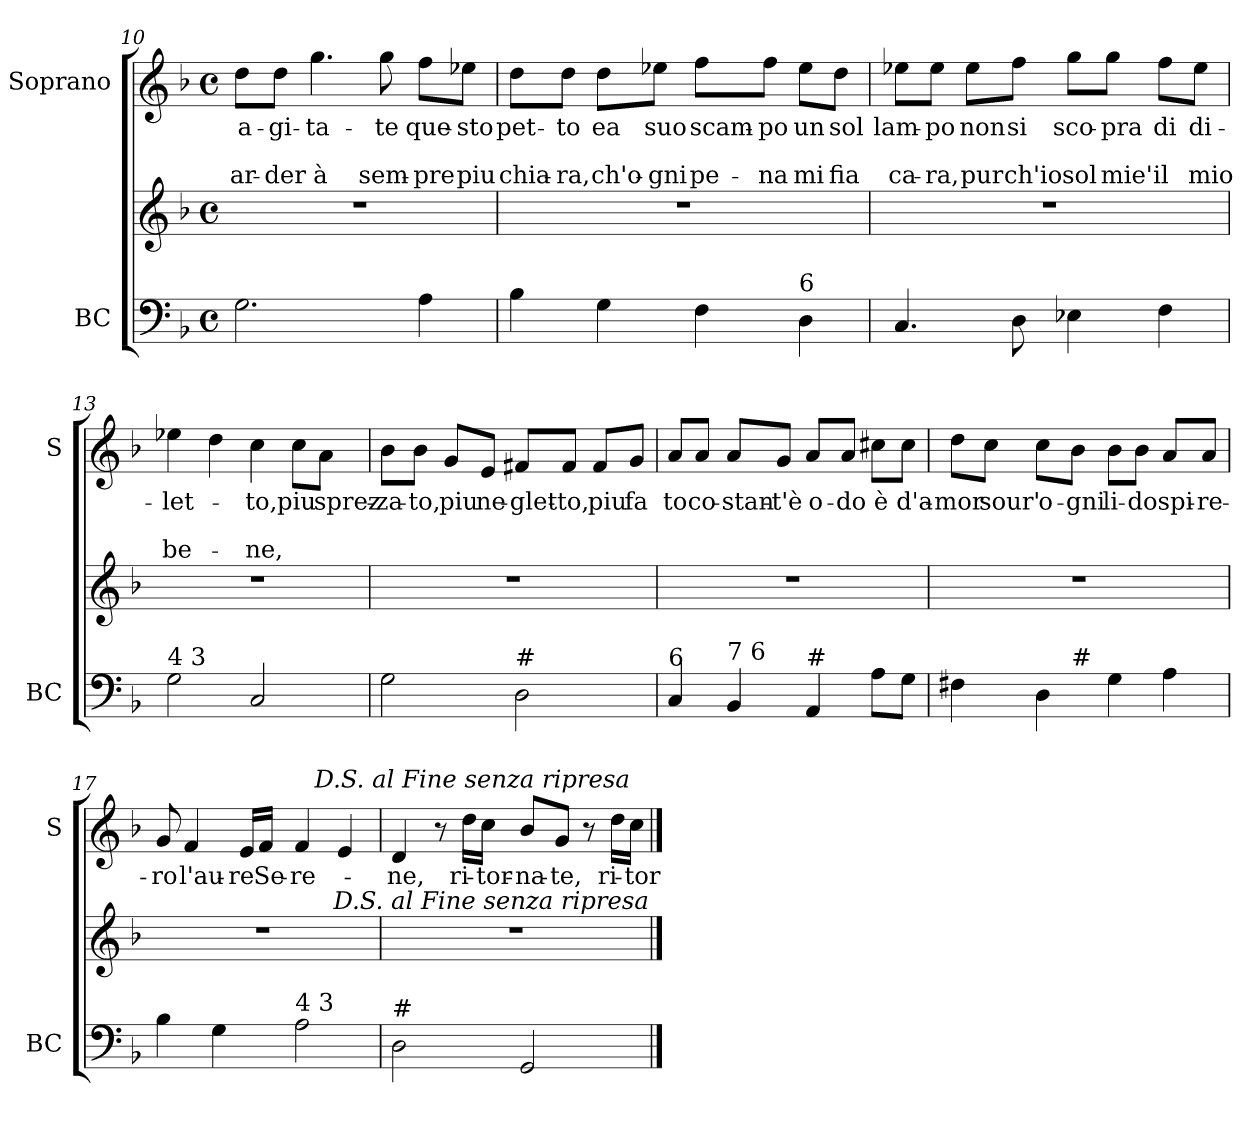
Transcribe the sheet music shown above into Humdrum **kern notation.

**kern	**kern	**kern	**text	**text	**text
*part2	*part2	*part1	*part1	*part1	*part1
*staff3	*staff2	*staff1	*staff1	*staff1	*staff1
*I"BC	*	*I"Soprano	*	*	*
*I'BC	*	*I'S	*	*	*
!!LO:PB:g=z
*clefF4	*clefG2	*clefG2	*	*	*
*k[b-]	*k[b-]	*k[b-]	*	*	*
*F:	*F:	*F:	*	*	*
*M4/4	*M4/4	*M4/4	*	*	*
*met(c)	*met(c)	*met(c)	*	*	*
=10	=10	=10	=10	=10	=10
!	!	!	!LO:LY:b	!	!LO:LY:b
2.G\	1r	8dd\L	a-	.	ar-
!	!	!	!LO:LY:b	!	!LO:LY:b
.	.	8dd\J	-gi-	.	-der
!	!	!	!LO:LY:b	!	!LO:LY:b
.	.	4.gg\	-ta-	.	à
!	!	!	!LO:LY:b	!	!LO:LY:b
.	.	8gg\	-te	.	sem-
!	!	!	!LO:LY:b	!	!LO:LY:b
4A\	.	8ff\L	que-	.	-pre
!	!	!	!LO:LY:b	!	!LO:LY:b
.	.	8ee-X\J	-sto	.	piu
=11	=11	=11	=11	=11	=11
!	!	!	!LO:LY:b	!	!LO:LY:b
4B-\	1r	8dd\L	pet-	.	chia-
!	!	!	!LO:LY:b	!	!LO:LY:b
.	.	8dd\J	-to	.	-ra,
!	!	!	!LO:LY:b	!	!LO:LY:b
4G\	.	8dd\L	ea	.	ch'o-
!	!	!	!LO:LY:b	!	!LO:LY:b
.	.	8ee-X\J	suo	.	-gni
!	!	!	!LO:LY:b	!	!LO:LY:b
4F\	.	8ff\L	scam-	.	pe-
!	!	!	!LO:LY:b	!	!LO:LY:b
.	.	8ff\J	-po	.	-na
!LO:TX:a:t=6	!	!	!	!	!
!	!	!	!LO:LY:b	!	!LO:LY:b
4D\	.	8ee-\L	un	.	mi
!	!	!	!LO:LY:b	!	!LO:LY:b
.	.	8dd\J	sol	.	fia
=12	=12	=12	=12	=12	=12
!	!	!	!LO:LY:b	!	!LO:LY:b
4.C/	1r	8ee-X\L	lam-	.	ca-
!	!	!	!LO:LY:b	!	!LO:LY:b
.	.	8ee-\J	-po	.	-ra,
!	!	!	!LO:LY:b	!	!LO:LY:b
.	.	8ee-\L	non	.	pur
!	!	!	!LO:LY:b	!	!LO:LY:b
8D\	.	8ff\J	si	.	ch'io
!	!	!	!LO:LY:b	!	!LO:LY:b
4E-X\	.	8gg\L	sco-	.	sol
!	!	!	!LO:LY:b	!	!LO:LY:b
.	.	8gg\J	-pra	.	mie'
!	!	!	!LO:LY:b	!	!LO:LY:b
4F\	.	8ff\L	di	.	il
!	!	!	!LO:LY:b	!	!LO:LY:b
.	.	8ee-\J	di-	.	mio
!!LO:LB:g=z
=13	=13	=13	=13	=13	=13
!LO:TX:a:t=4    3	!	!	!	!	!
!	!	!	!LO:LY:b	!	!LO:LY:b
2G\	1r	4ee-X\	-let-	.	be-
.	.	4dd\	.	.	.
!	!	!	!LO:LY:b	!	!LO:LY:b
2C/	.	4cc\	-to,	.	-ne,
!	!	!	!LO:LY:b	!	!
.	.	8cc\L	piu	.	.
!	!	!	!LO:LY:b	!	!
.	.	8a\J	sprez-	.	.
=14	=14	=14	=14	=14	=14
!	!	!	!LO:LY:b	!	!
2G\	1r	8b-\L	-za-	.	.
!	!	!	!LO:LY:b	!	!
.	.	8b-\J	-to,	.	.
!	!	!	!LO:LY:b	!	!
.	.	8g/L	piu	.	.
!	!	!	!LO:LY:b	!	!
.	.	8e/J	ne-	.	.
!LO:TX:a:t=#	!	!	!	!	!
!	!	!	!LO:LY:b	!	!
2D\	.	8f#X/L	-glet-	.	.
!	!	!	!LO:LY:b	!	!
.	.	8f#/J	-to,	.	.
!	!	!	!LO:LY:b	!	!
.	.	8f#/L	piu	.	.
!	!	!	!LO:LY:b	!	!
.	.	8g/J	fa	.	.
=15	=15	=15	=15	=15	=15
!LO:TX:a:t=6	!	!	!	!	!
!	!	!	!LO:LY:b	!	!
4C/	1r	8a/L	to	.	.
!	!	!	!LO:LY:b	!	!
.	.	8a/J	co-	.	.
!LO:TX:a:t=7 6	!	!	!	!	!
!	!	!	!LO:LY:b	!	!
4BB-/	.	8a/L	-stan-	.	.
!	!	!	!LO:LY:b	!	!
.	.	8g/J	-t'è	.	.
!LO:TX:a:t=#	!	!	!	!	!
!	!	!	!LO:LY:b	!	!
4AA/	.	8a/L	o-	.	.
!	!	!	!LO:LY:b	!	!
.	.	8a/J	-do	.	.
!	!	!	!LO:LY:b	!	!
8A\L	.	8cc#X\L	è	.	.
!	!	!	!LO:LY:b	!	!
8G\J	.	8cc#\J	d'a-	.	.
!!LO:LB:g=z
=16	=16	=16	=16	=16	=16
!	!	!	!LO:LY:b	!	!
*^	*	*	*	*	*
4F#X\	4.ryy	1r	8dd\L	-mor	.	.
!	!	!	!	!LO:LY:b	!	!
.	.	.	8cc\J	sour'	.	.
!	!	!	!	!LO:LY:b	!	!
4D\	.	.	8cc\L	o-	.	.
!	!LO:TX:a:t=#	!	!	!	!	!
!	!	!	!	!LO:LY:b	!	!
.	2ryy	.	8b-\J	-gni	.	.
!	!	!	!	!LO:LY:b	!	!
4G\	.	.	8b-\L	li-	.	.
!	!	!	!	!LO:LY:b	!	!
.	.	.	8b-\J	-do	.	.
!	!	!	!	!LO:LY:b	!	!
4A\	.	.	8a/L	spi-	.	.
!	!	!	!	!LO:LY:b	!	!
.	8ryy	.	8a/J	-re-	.	.
=17	=17	=17	=17	=17	=17	=17
!	!	!	!	!LO:LY:b	!	!
*v	*v	*	*	*	*	*
4B-\	1r	8g/	-ro	.	.
!	!	!	!LO:LY:b	!	!
.	.	4f/	l'au-	.	.
4G\	.	.	.	.	.
!	!	!	!LO:LY:b	!	!
.	.	16e/LL	-re	.	.
!	!	!	!LO:LY:b	!	!
.	.	16f/JJ	Se-	.	.
!LO:TX:a:t=4   3	!	!	!	!	!
!	!	!	!LO:LY:b	!	!
2A\	.	4f/	-re-	.	.
.	.	4e/	.	.	.
=18	=18	=18	=18	=18	=18
!LO:TX:a:t=#	!	!	!	!	!
!	!	!	!LO:LY:b	!	!
2D\	1r	4d/	-ne,	.	.
.	.	8r	.	.	.
!	!	!	!LO:LY:b	!	!
.	.	16dd\LL	ri-	.	.
!	!	!	!LO:LY:b	!	!
.	.	16cc\JJ	-tor-	.	.
!	!	!	!LO:LY:b	!	!
2GG/	.	8b-/L	-na-	.	.
!	!	!	!LO:LY:b	!	!
.	.	8g/J	-te,	.	.
.	.	8r	.	.	.
!	!	!	!LO:LY:b	!	!
.	.	16dd\LL	ri-	.	.
!	!	!LO:TX:a:i:rj:t=D.S. al Fine senza ripresa	!	!	!
!	!	!	!LO:LY:b	!	!
.	.	16cc\JJ	-tor-	.	.
!	!LO:TX:a:i:rj:t=D.S. al Fine senza ripresa	!	!	!	!
==	==	==	==	==	==
*-	*-	*-	*-	*-	*-
